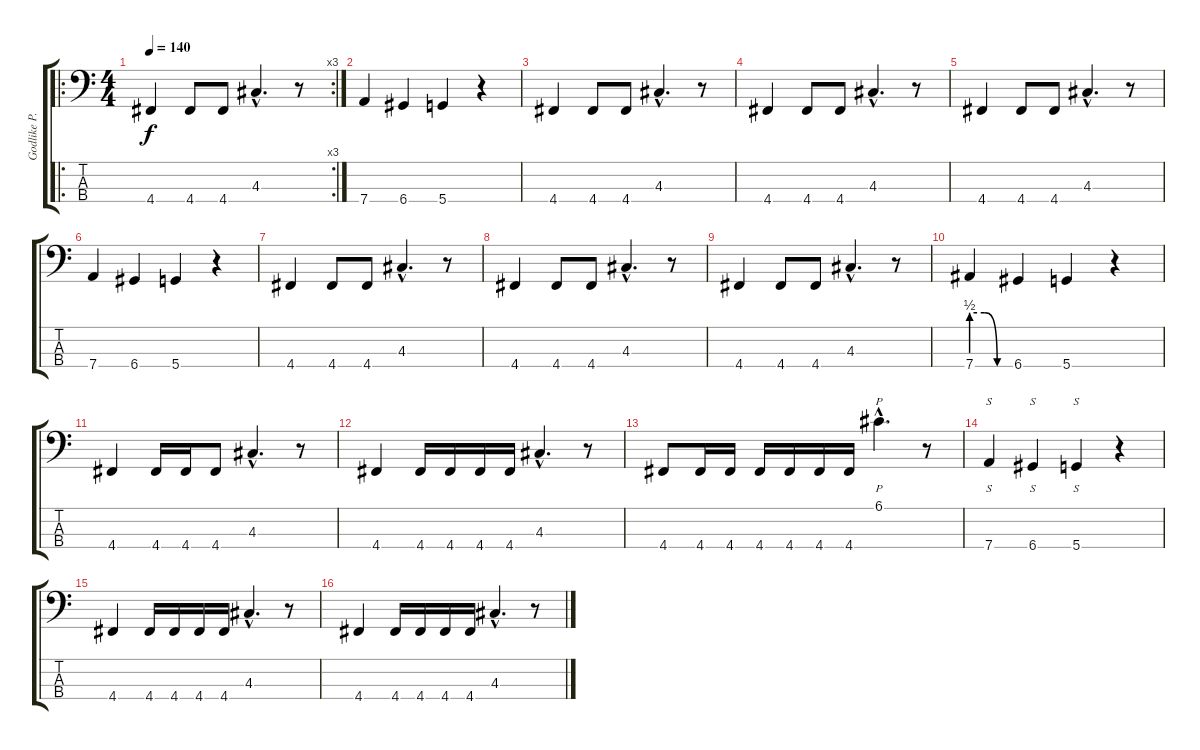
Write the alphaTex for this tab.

\track ("Godlike P." "Godlike P.") {instrument electricbasspick}
\staff {score tabs}
\tuning (G2 D2 A1 D1) {hide}
\ro
\rc 3
\ts (4 4)
\tempo 140
\clef f4
\ks c
4.4.4{dy f} 4.4.8 4.4.8 4.3{hac}.4{d} r.8 |
7.4.4 6.4.4 5.4.4 r.4 |
4.4.4 4.4.8 4.4.8 4.3{hac}.4{d} r.8 |
4.4.4 4.4.8 4.4.8 4.3{hac}.4{d} r.8 |
4.4.4 4.4.8 4.4.8 4.3{hac}.4{d} r.8 |
7.4.4 6.4.4 5.4.4 r.4 |
4.4.4 4.4.8 4.4.8 4.3{hac}.4{d} r.8 |
4.4.4 4.4.8 4.4.8 4.3{hac}.4{d} r.8 |
4.4.4 4.4.8 4.4.8 4.3{hac}.4{d} r.8 |
7.4{be (custom 0 2 20 2 40 0 60 0)}.4 6.4.4 5.4.4 r.4 |
4.4.4 4.4.16 4.4.16 4.4.8 4.3{hac}.4{d} r.8 |
4.4.4 4.4.16 4.4.16 4.4.16 4.4.16 4.3{hac}.4{d} r.8 |
4.4.8 4.4.16 4.4.16 4.4.16 4.4.16 4.4.16 4.4.16 6.1{hac}.4{p d} r.8 |
7.4.4{s} 6.4.4{s} 5.4.4{s} r.4 |
4.4.4 4.4.16 4.4.16 4.4.16 4.4.16 4.3{hac}.4{d} r.8 |
4.4.4 4.4.16 4.4.16 4.4.16 4.4.16 4.3{hac}.4{d} r.8
